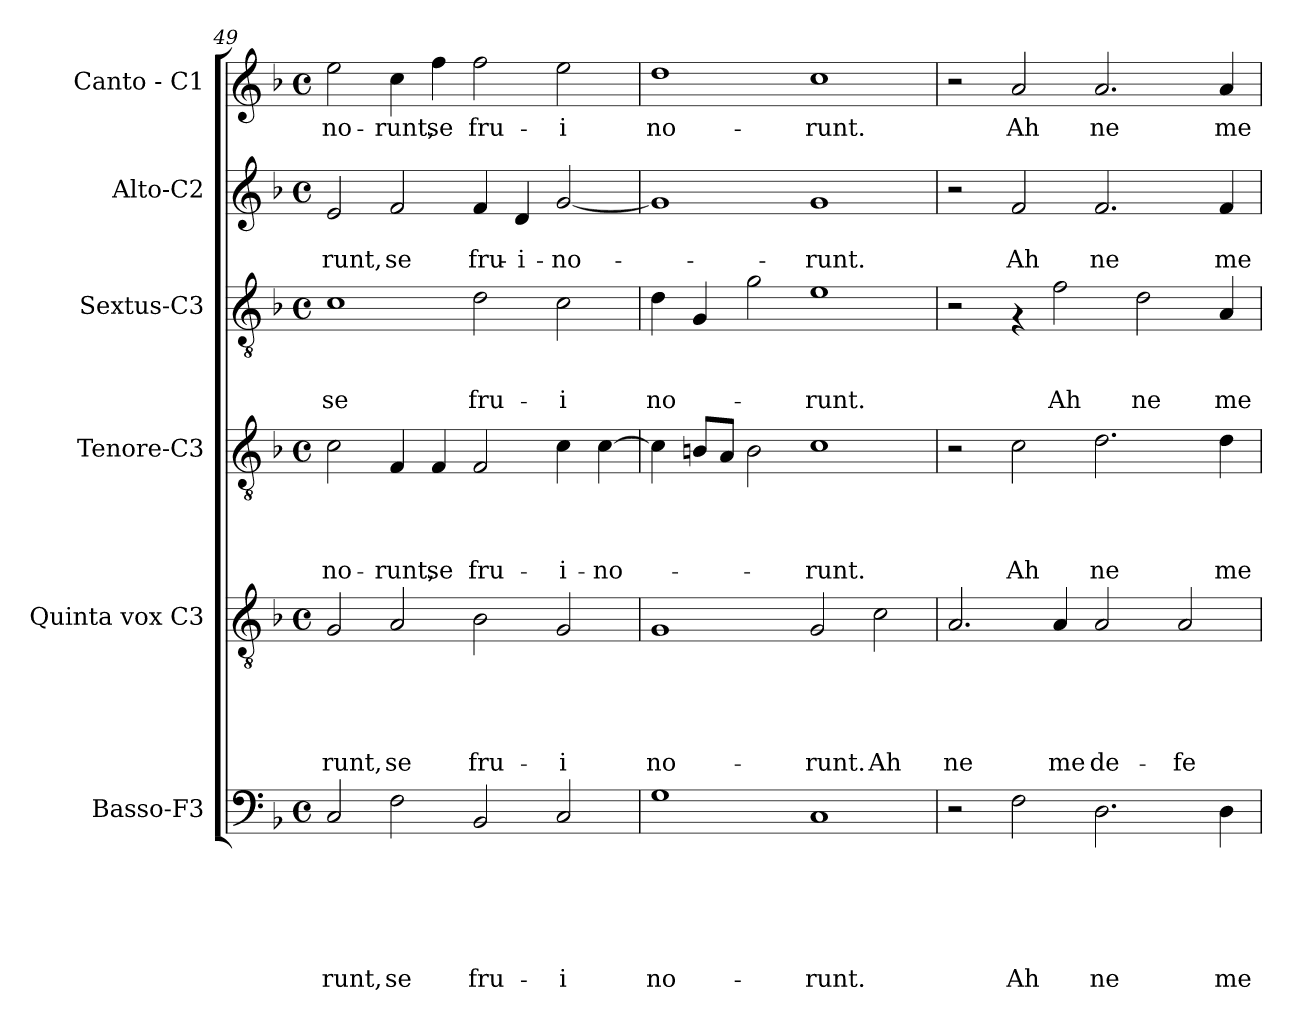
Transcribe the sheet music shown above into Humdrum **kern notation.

**kern	**text	**text	**text	**text	**text	**text	**kern	**text	**text	**text	**text	**text	**kern	**text	**text	**text	**text	**kern	**text	**text	**text	**kern	**text	**text	**kern	**text
*part6	*part6	*part6	*part6	*part6	*part6	*part6	*part5	*part5	*part5	*part5	*part5	*part5	*part4	*part4	*part4	*part4	*part4	*part3	*part3	*part3	*part3	*part2	*part2	*part2	*part1	*part1
*staff6	*staff6	*staff6	*staff6	*staff6	*staff6	*staff6	*staff5	*staff5	*staff5	*staff5	*staff5	*staff5	*staff4	*staff4	*staff4	*staff4	*staff4	*staff3	*staff3	*staff3	*staff3	*staff2	*staff2	*staff2	*staff1	*staff1
*I"Basso-F3	*	*	*	*	*	*	*I"Quinta vox C3	*	*	*	*	*	*I"Tenore-C3	*	*	*	*	*I"Sextus-C3	*	*	*	*I"Alto-C2	*	*	*I"Canto - C1	*
*clefF4	*	*	*	*	*	*	*clefGv2	*	*	*	*	*	*clefGv2	*	*	*	*	*clefGv2	*	*	*	*clefG2	*	*	*clefG2	*
*k[b-]	*	*	*	*	*	*	*k[b-]	*	*	*	*	*	*k[b-]	*	*	*	*	*k[b-]	*	*	*	*k[b-]	*	*	*k[b-]	*
*F:	*	*	*	*	*	*	*F:	*	*	*	*	*	*F:	*	*	*	*	*F:	*	*	*	*F:	*	*	*F:	*
*M4/4	*	*	*	*	*	*	*M4/4	*	*	*	*	*	*M4/4	*	*	*	*	*M4/4	*	*	*	*M4/4	*	*	*M4/4	*
*met(c)	*	*	*	*	*	*	*met(c)	*	*	*	*	*	*met(c)	*	*	*	*	*met(c)	*	*	*	*met(c)	*	*	*met(c)	*
=49	=49	=49	=49	=49	=49	=49	=49	=49	=49	=49	=49	=49	=49	=49	=49	=49	=49	=49	=49	=49	=49	=49	=49	=49	=49	=49
!	!	!	!	!	!	!LO:LY:b	!	!	!	!	!	!LO:LY:b	!	!	!	!	!LO:LY:b	!	!	!	!LO:LY:b	!	!	!LO:LY:b	!	!LO:LY:b
2C/	.	.	.	.	.	-runt,	2G/	.	.	.	.	-runt,	2c\	.	.	.	no-	1c	.	.	se	2e/	.	-runt,	2ee\	no-
!	!	!	!	!	!	!LO:LY:b	!	!	!	!	!	!LO:LY:b	!	!	!	!	!LO:LY:b	!	!	!	!	!	!	!LO:LY:b	!	!LO:LY:b
2F\	.	.	.	.	.	se	2A/	.	.	.	.	se	4F/	.	.	.	-runt,	.	.	.	.	2f/	.	se	4cc\	-runt,
!	!	!	!	!	!	!	!	!	!	!	!	!	!	!	!	!	!LO:LY:b	!	!	!	!	!	!	!	!	!LO:LY:b
.	.	.	.	.	.	.	.	.	.	.	.	.	4F/	.	.	.	se	.	.	.	.	.	.	.	4ff\	se
!	!	!	!	!	!	!LO:LY:b	!	!	!	!	!	!LO:LY:b	!	!	!	!	!LO:LY:b	!	!	!	!LO:LY:b	!	!	!LO:LY:b	!	!LO:LY:b
2BB-/	.	.	.	.	.	fru-	2B-\	.	.	.	.	fru-	2F/	.	.	.	fru-	2d\	.	.	fru-	4f/	.	fru-	2ff\	fru-
!	!	!	!	!	!	!	!	!	!	!	!	!	!	!	!	!	!	!	!	!	!	!	!	!LO:LY:b	!	!
.	.	.	.	.	.	.	.	.	.	.	.	.	.	.	.	.	.	.	.	.	.	4d/	.	-i-	.	.
!	!	!	!	!	!	!LO:LY:b	!	!	!	!	!	!LO:LY:b	!	!	!	!	!LO:LY:b	!	!	!	!LO:LY:b	!	!	!LO:LY:b	!	!LO:LY:b
2C/	.	.	.	.	.	-i	2G/	.	.	.	.	-i	4c\	.	.	.	-i-	2c\	.	.	-i	[>2g/	.	-no-	2ee\	-i
!	!	!	!	!	!	!	!	!	!	!	!	!	!	!	!	!	!LO:LY:b	!	!	!	!	!	!	!	!	!
.	.	.	.	.	.	.	.	.	.	.	.	.	[>4c\	.	.	.	-no-	.	.	.	.	.	.	.	.	.
!!LO:PB:g=z
=50	=50	=50	=50	=50	=50	=50	=50	=50	=50	=50	=50	=50	=50	=50	=50	=50	=50	=50	=50	=50	=50	=50	=50	=50	=50	=50
!	!	!	!	!	!	!LO:LY:b	!	!	!	!	!	!LO:LY:b	!	!	!	!	!	!	!	!	!LO:LY:b	!	!	!	!	!LO:LY:b
1G	.	.	.	.	.	no-	1G	.	.	.	.	no-	4c\]	.	.	.	.	4d\	.	.	no-	1g]	.	.	1dd	no-
.	.	.	.	.	.	.	.	.	.	.	.	.	8Bn/L	.	.	.	.	4G/	.	.	.	.	.	.	.	.
.	.	.	.	.	.	.	.	.	.	.	.	.	8A/J	.	.	.	.	.	.	.	.	.	.	.	.	.
.	.	.	.	.	.	.	.	.	.	.	.	.	2B\	.	.	.	.	2g\	.	.	.	.	.	.	.	.
!	!	!	!	!	!	!LO:LY:b	!	!	!	!	!	!LO:LY:b	!	!	!	!	!LO:LY:b	!	!	!	!LO:LY:b	!	!	!LO:LY:b	!	!LO:LY:b
1C	.	.	.	.	.	-runt.	2G/	.	.	.	.	-runt.	1c	.	.	.	-runt.	1e	.	.	-runt.	1g	.	-runt.	1cc	-runt.
!	!	!	!	!	!	!	!	!	!	!	!	!LO:LY:b	!	!	!	!	!	!	!	!	!	!	!	!	!	!
.	.	.	.	.	.	.	2c\	.	.	.	.	Ah	.	.	.	.	.	.	.	.	.	.	.	.	.	.
=51	=51	=51	=51	=51	=51	=51	=51	=51	=51	=51	=51	=51	=51	=51	=51	=51	=51	=51	=51	=51	=51	=51	=51	=51	=51	=51
!	!	!	!	!	!	!	!	!	!	!	!	!LO:LY:b	!	!	!	!	!	!	!	!	!	!	!	!	!	!
2r	.	.	.	.	.	.	2.A/	.	.	.	.	ne	2r	.	.	.	.	2r	.	.	.	2r	.	.	2r	.
!	!	!	!	!	!	!LO:LY:b	!	!	!	!	!	!	!	!	!	!	!LO:LY:b	!	!	!	!	!	!	!LO:LY:b	!	!LO:LY:b
2F\	.	.	.	.	.	Ah	.	.	.	.	.	.	2c\	.	.	.	Ah	4rF	.	.	.	2f/	.	Ah	2a/	Ah
!	!	!	!	!	!	!	!	!	!	!	!	!LO:LY:b	!	!	!	!	!	!	!	!	!LO:LY:b	!	!	!	!	!
.	.	.	.	.	.	.	4A/	.	.	.	.	me	.	.	.	.	.	2f\	.	.	Ah	.	.	.	.	.
!	!	!	!	!	!	!LO:LY:b	!	!	!	!	!	!LO:LY:b	!	!	!	!	!LO:LY:b	!	!	!	!	!	!	!LO:LY:b	!	!LO:LY:b
2.D\	.	.	.	.	.	ne	2A/	.	.	.	.	de-	2.d\	.	.	.	ne	.	.	.	.	2.f/	.	ne	2.a/	ne
!	!	!	!	!	!	!	!	!	!	!	!	!	!	!	!	!	!	!	!	!	!LO:LY:b	!	!	!	!	!
.	.	.	.	.	.	.	.	.	.	.	.	.	.	.	.	.	.	2d\	.	.	ne	.	.	.	.	.
!	!	!	!	!	!	!	!	!	!	!	!	!LO:LY:b	!	!	!	!	!	!	!	!	!	!	!	!	!	!
.	.	.	.	.	.	.	2A/	.	.	.	.	-fe-	.	.	.	.	.	.	.	.	.	.	.	.	.	.
!	!	!	!	!	!	!LO:LY:b	!	!	!	!	!	!	!	!	!	!	!LO:LY:b	!	!	!	!LO:LY:b	!	!	!LO:LY:b	!	!LO:LY:b
4D\	.	.	.	.	.	me	.	.	.	.	.	.	4d\	.	.	.	me	4A/	.	.	me	4f/	.	me	4a/	me
=	=	=	=	=	=	=	=	=	=	=	=	=	=	=	=	=	=	=	=	=	=	=	=	=	=	=
*-	*-	*-	*-	*-	*-	*-	*-	*-	*-	*-	*-	*-	*-	*-	*-	*-	*-	*-	*-	*-	*-	*-	*-	*-	*-	*-
